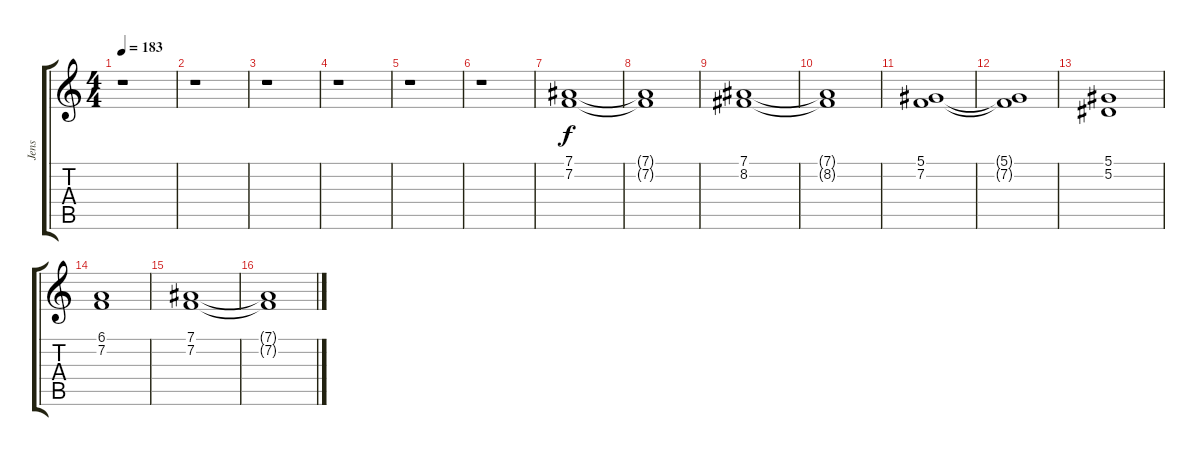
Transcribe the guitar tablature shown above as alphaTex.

\track ("Jens" "Jens") {instrument synthstrings1}
\staff {score tabs}
\tuning (Eb4 Bb3 Gb3 Db3 Ab2 Eb2) {hide}
\ts (4 4)
\tempo 183
\clef g2
\ks c
r.1{dy f} |
r.1 |
r.1 |
r.1 |
r.1 |
r.1 |
(7.1 7.2).1 |
(7.1{t} 7.2{t}).1 |
(7.1 8.2).1 |
(7.1{t} 8.2{t}).1 |
(5.1 7.2).1 |
(5.1{t} 7.2{t}).1 |
(5.1 5.2).1 |
(6.1 7.2).1 |
(7.1 7.2).1 |
(7.1{t} 7.2{t}).1
